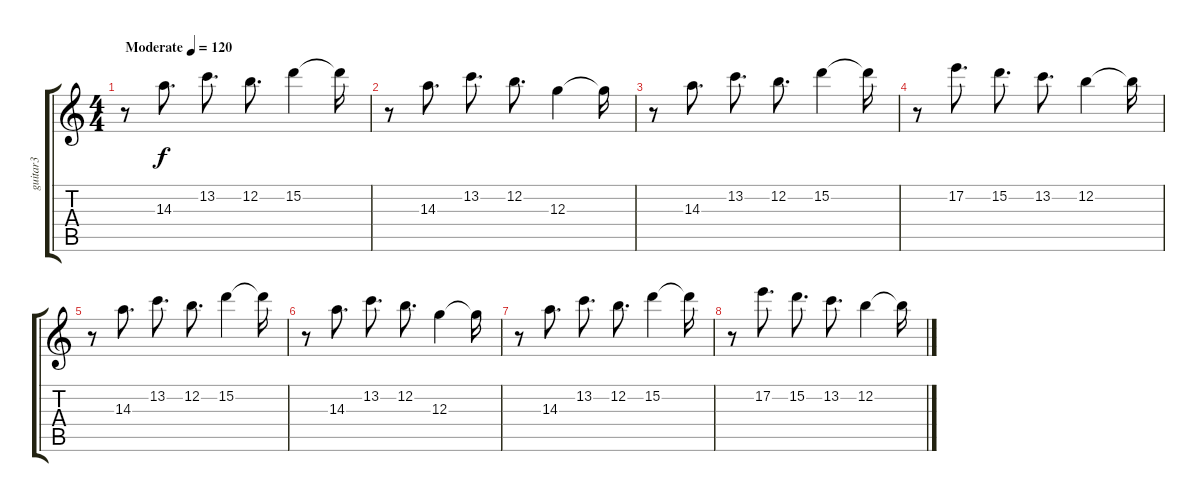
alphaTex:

\track ("guitar3" "guitar3") {instrument distortionguitar}
\staff {score tabs}
\tuning (E4 B3 G3 D3 A2 E2) {hide}
\ts (4 4)
\tempo (120 "Moderate")
\clef g2
\ks c
r.8{dy f instrument distortionguitar} 14.3.8{d} 13.2.8{d} 12.2.8{d} 15.2.4 15.2{t}.16 |
r.8 14.3.8{d} 13.2.8{d} 12.2.8{d} 12.3.4 12.3{t}.16 |
r.8 14.3.8{d} 13.2.8{d} 12.2.8{d} 15.2.4 15.2{t}.16 |
r.8 17.2.8{d} 15.2.8{d} 13.2.8{d} 12.2.4 12.2{t}.16 |
r.8 14.3.8{d} 13.2.8{d} 12.2.8{d} 15.2.4 15.2{t}.16 |
r.8 14.3.8{d} 13.2.8{d} 12.2.8{d} 12.3.4 12.3{t}.16 |
r.8 14.3.8{d} 13.2.8{d} 12.2.8{d} 15.2.4 15.2{t}.16 |
r.8 17.2.8{d} 15.2.8{d} 13.2.8{d} 12.2.4 12.2{t}.16
